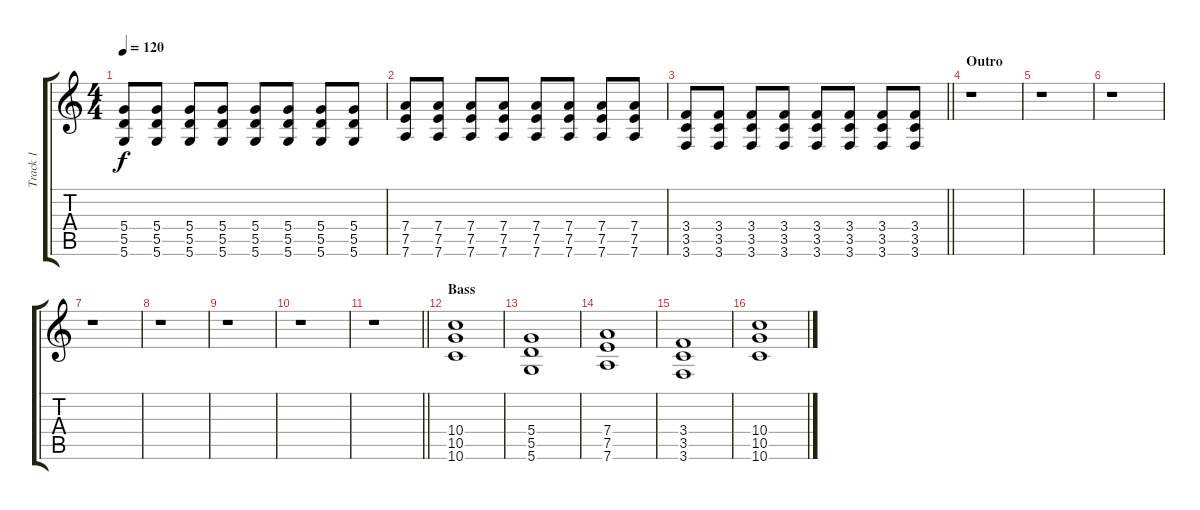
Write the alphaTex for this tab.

\track ("Track 1" "Track 1") {instrument distortionguitar}
\staff {score tabs}
\tuning (E4 B3 G3 D3 A2 D2) {hide}
\ts (4 4)
\tempo 120
\clef g2
\ks c
(5.4 5.5 5.6).8{dy f} (5.4 5.5 5.6).8 (5.4 5.5 5.6).8 (5.4 5.5 5.6).8 (5.4 5.5 5.6).8 (5.4 5.5 5.6).8 (5.4 5.5 5.6).8 (5.4 5.5 5.6).8 |
(7.4 7.5 7.6).8 (7.4 7.5 7.6).8 (7.4 7.5 7.6).8 (7.4 7.5 7.6).8 (7.4 7.5 7.6).8 (7.4 7.5 7.6).8 (7.4 7.5 7.6).8 (7.4 7.5 7.6).8 |
\barLineRight lightlight
(3.4 3.5 3.6).8 (3.4 3.5 3.6).8 (3.4 3.5 3.6).8 (3.4 3.5 3.6).8 (3.4 3.5 3.6).8 (3.4 3.5 3.6).8 (3.4 3.5 3.6).8 (3.4 3.5 3.6).8 |
\section ("" "Outro")
r.1 |
r.1 |
r.1 |
r.1 |
r.1 |
r.1 |
r.1 |
\barLineRight lightlight
r.1 |
\section ("" "Bass")
(10.4 10.5 10.6).1 |
(5.4 5.5 5.6).1 |
(7.4 7.5 7.6).1 |
(3.4 3.5 3.6).1 |
(10.4 10.5 10.6).1
